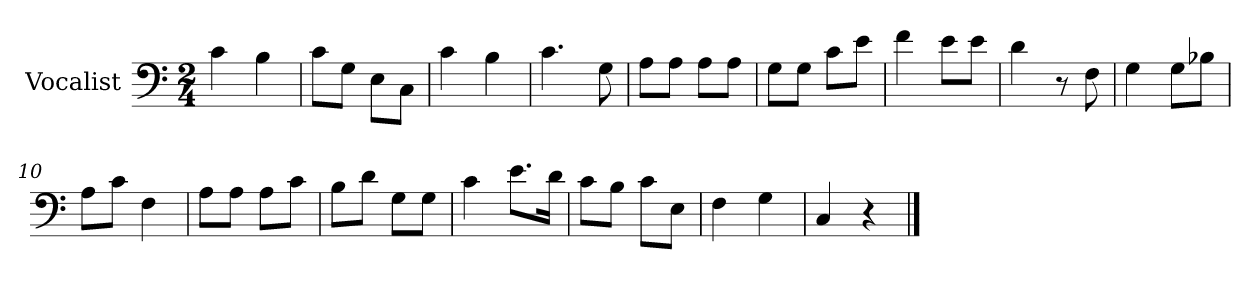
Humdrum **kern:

**kern
*part1
*staff1
*I"Vocalist
*k[]
*C:
*M2/4
=1
4c
4B
=2
8cL
8GJ
8EL
8CJ
=3
4c
4B
=4
4.c
8G
=5
8AL
8AJ
8AL
8AJ
=6
8GL
8GJ
8cL
8eJ
=7
4f
8eL
8eJ
=8
4d
8r
8F
=9
4G
8GL
8B-XJ
=10
8AL
8cJ
4F
=11
8AL
8AJ
8AL
8cJ
=12
8BL
8dJ
8GL
8GJ
=13
4c
8.eL
16dJk
=14
8cL
8BJ
8cL
8EJ
=15
4F
4G
=16
4C
4r
==
*-
